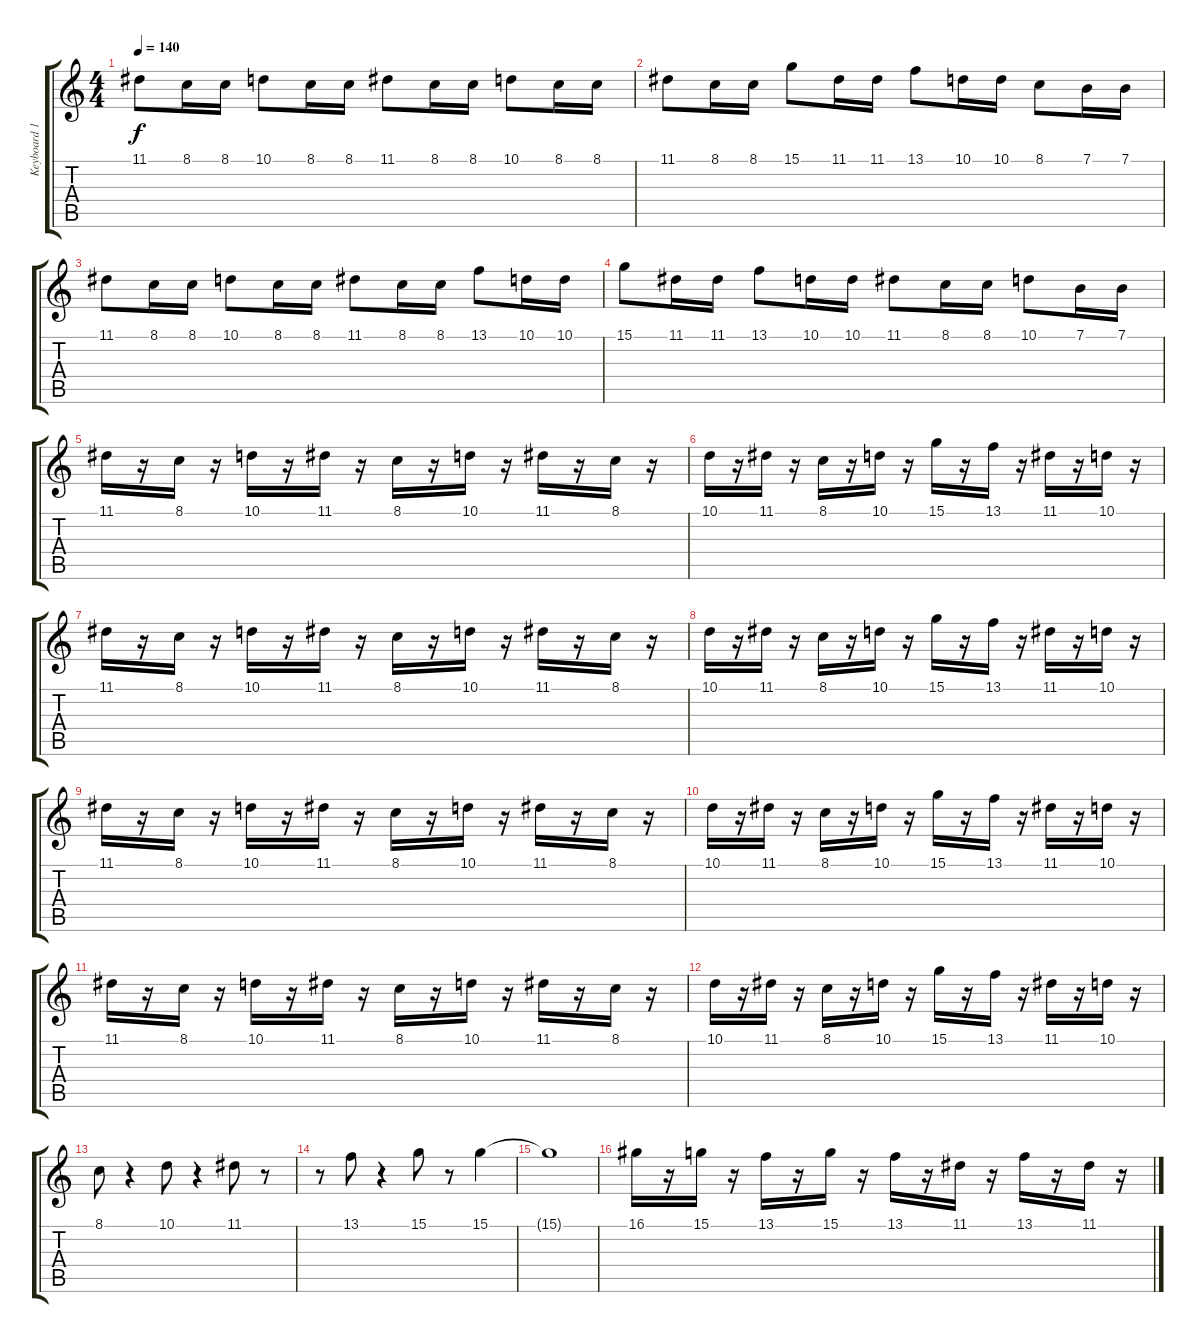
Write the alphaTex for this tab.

\track ("Keyboard 1" "Keyboard 1") {instrument stringensemble1}
\staff {score tabs}
\tuning (E4 B3 G3 D3 A2 E2) {hide}
\ts (4 4)
\tempo 140
\clef g2
\ks c
11.1.8{dy f} 8.1.16 8.1.16 10.1.8 8.1.16 8.1.16 11.1.8 8.1.16 8.1.16 10.1.8 8.1.16 8.1.16 |
11.1.8 8.1.16 8.1.16 15.1.8 11.1.16 11.1.16 13.1.8 10.1.16 10.1.16 8.1.8 7.1.16 7.1.16 |
11.1.8 8.1.16 8.1.16 10.1.8 8.1.16 8.1.16 11.1.8 8.1.16 8.1.16 13.1.8 10.1.16 10.1.16 |
15.1.8 11.1.16 11.1.16 13.1.8 10.1.16 10.1.16 11.1.8 8.1.16 8.1.16 10.1.8 7.1.16 7.1.16 |
11.1.16{volume 16} r.16 8.1.16 r.16 10.1.16 r.16 11.1.16 r.16 8.1.16 r.16 10.1.16 r.16 11.1.16 r.16 8.1.16 r.16 |
10.1.16 r.16 11.1.16 r.16 8.1.16 r.16 10.1.16 r.16 15.1.16 r.16 13.1.16 r.16 11.1.16 r.16 10.1.16 r.16 |
11.1.16 r.16 8.1.16 r.16 10.1.16 r.16 11.1.16 r.16 8.1.16 r.16 10.1.16 r.16 11.1.16 r.16 8.1.16 r.16 |
10.1.16 r.16 11.1.16 r.16 8.1.16 r.16 10.1.16 r.16 15.1.16 r.16 13.1.16 r.16 11.1.16 r.16 10.1.16 r.16 |
11.1.16 r.16 8.1.16 r.16 10.1.16 r.16 11.1.16 r.16 8.1.16 r.16 10.1.16 r.16 11.1.16 r.16 8.1.16 r.16 |
10.1.16 r.16 11.1.16 r.16 8.1.16 r.16 10.1.16 r.16 15.1.16 r.16 13.1.16 r.16 11.1.16 r.16 10.1.16 r.16 |
11.1.16 r.16 8.1.16 r.16 10.1.16 r.16 11.1.16 r.16 8.1.16 r.16 10.1.16 r.16 11.1.16 r.16 8.1.16 r.16 |
10.1.16 r.16 11.1.16 r.16 8.1.16 r.16 10.1.16 r.16 15.1.16 r.16 13.1.16 r.16 11.1.16 r.16 10.1.16 r.16 |
8.1.8 r.4 10.1.8 r.4 11.1.8 r.8 |
r.8 13.1.8 r.4 15.1.8 r.8 15.1.4 |
15.1{t}.1 |
16.1.16 r.16 15.1.16 r.16 13.1.16 r.16 15.1.16 r.16 13.1.16 r.16 11.1.16 r.16 13.1.16 r.16 11.1.16 r.16
